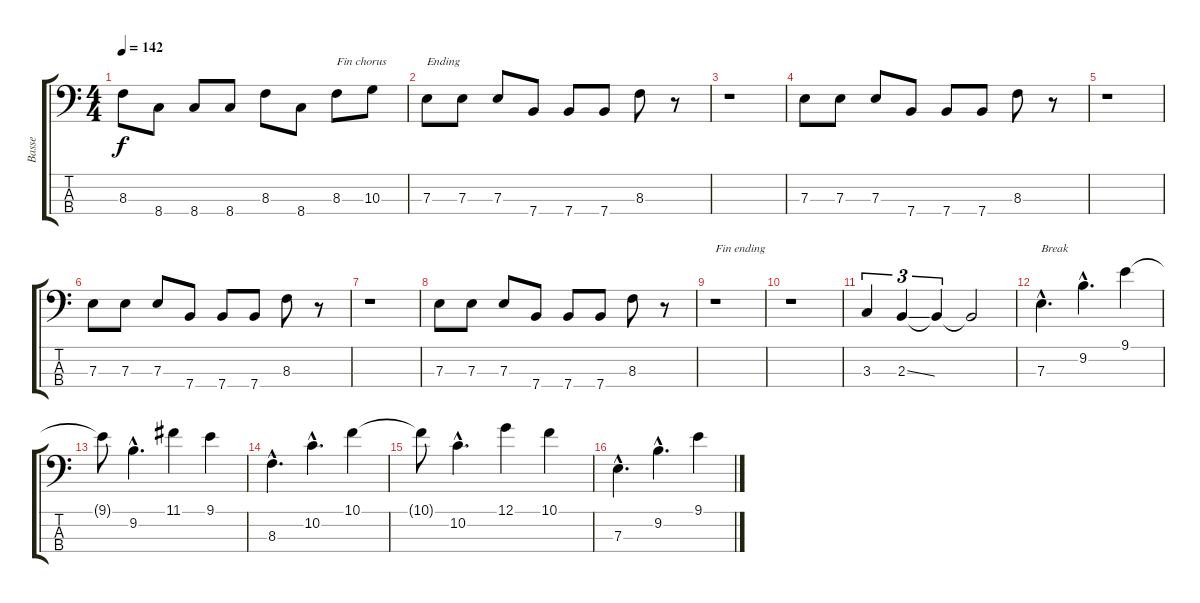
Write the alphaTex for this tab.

\track ("Basse" "Basse") {instrument electricbassfinger}
\staff {score tabs}
\tuning (G2 D2 A1 E1) {hide}
\ts (4 4)
\tempo 142
\clef f4
\ks c
8.3.8{dy f} 8.4.8 8.4.8 8.4.8 8.3.8 8.4.8 8.3.8{txt "Fin chorus"} 10.3.8 |
7.3.8{txt "Ending"} 7.3.8 7.3.8 7.4.8 7.4.8 7.4.8 8.3.8 r.8 |
r.1 |
7.3.8 7.3.8 7.3.8 7.4.8 7.4.8 7.4.8 8.3.8 r.8 |
r.1 |
7.3.8 7.3.8 7.3.8 7.4.8 7.4.8 7.4.8 8.3.8 r.8 |
r.1 |
7.3.8 7.3.8 7.3.8 7.4.8 7.4.8 7.4.8 8.3.8 r.8 |
r.1{txt "Fin ending"} |
r.1 |
3.3.4{tu (3 2)} 2.3{ss}.4{tu (3 2)} 2.3{t}.4{tu (3 2)} 2.3{t}.2 |
7.3{hac}.4{d txt "Break"} 9.2{hac}.4{d} 9.1.4 |
9.1{t}.8 9.2{hac}.4{d} 11.1.4 9.1.4 |
8.3{hac}.4{d} 10.2{hac}.4{d} 10.1.4 |
10.1{t}.8 10.2{hac}.4{d} 12.1.4 10.1.4 |
7.3{hac}.4{d} 9.2{hac}.4{d} 9.1.4
